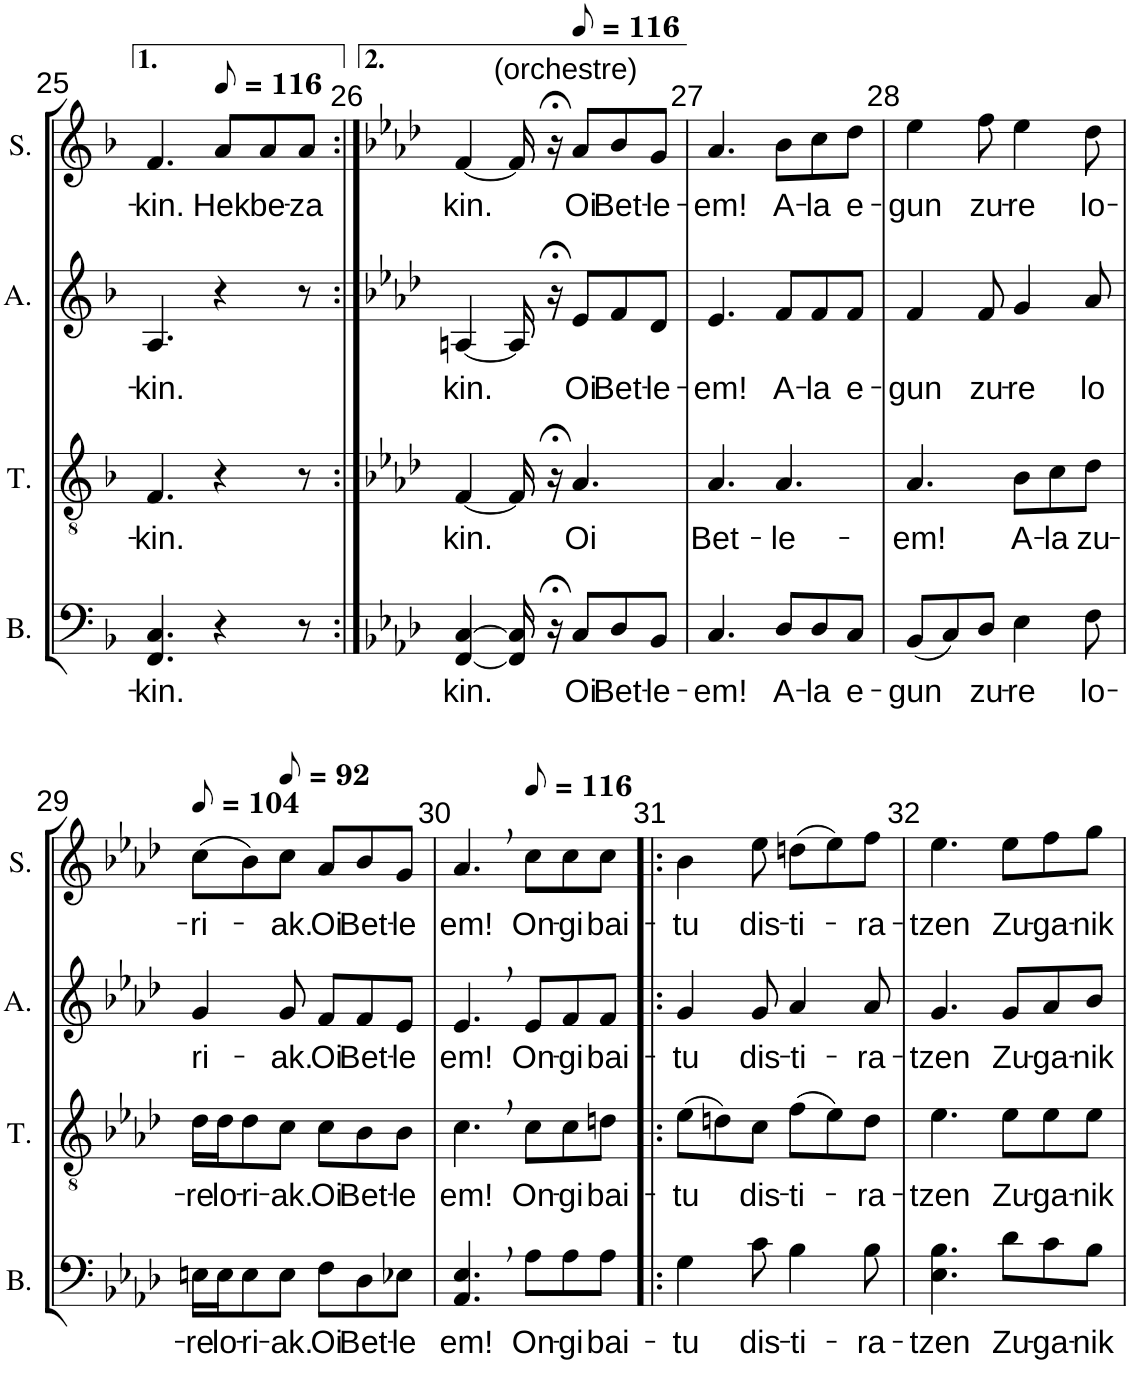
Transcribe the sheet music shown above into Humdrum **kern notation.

**kern	**text	**kern	**text	**kern	**text	**kern	**text
*part4	*part4	*part3	*part3	*part2	*part2	*part1	*part1
*staff4	*staff4	*staff3	*staff3	*staff2	*staff2	*staff1	*staff1
*I"Basse	*	*I"Ténor	*	*I"Alto	*	*I"Soprano	*
*I'B.	*	*I'T.	*	*I'A.	*	*I'S.	*
!!LO:PB:g=z
*clefF4	*	*clefGv2	*	*clefG2	*	*clefG2	*
*k[b-]	*	*k[b-]	*	*k[b-]	*	*k[b-]	*
*M6/8	*	*M6/8	*	*M6/8	*	*M6/8	*
=25	=25	=25	=25	=25	=25	=25	=25
!	!LO:LY:b	!	!LO:LY:b	!	!LO:LY:b	!	!LO:LY:b
4.FF/ 4.C/	-kin.	4.F/	-kin.	4.A/	-kin.	4.f/	-kin.
*	*	*	*	*	*	*MM58	*
!	!	!	!	!	!	!	!LO:LY:b
4r	.	4r	.	4r	.	8a/L	Hek
!	!	!	!	!	!	!	!LO:LY:b
.	.	.	.	.	.	8a/	be-
!	!	!	!	!	!	!	!LO:LY:b
8r	.	8r	.	8r	.	8a/J	-za
=26:|!	=26:|!	=26:|!	=26:|!	=26:|!	=26:|!	=26:|!	=26:|!
*k[b-e-a-d-]	*	*k[b-e-a-d-]	*	*k[b-e-a-d-]	*	*k[b-e-a-d-]	*
!	!LO:LY:b	!	!LO:LY:b	!	!LO:LY:b	!	!LO:LY:b
[4FF/ [4C/	kin.	[4F/	kin.	[4An/	kin.	[4f/	kin.
16FF/] 16C/]	.	16F/]	.	16A/]	.	16f/]	.
!	!	!	!	!	!	!LO:TX:a:t=(orchestre)	!
16r;<	.	16r;<	.	16r;<	.	16r;<	.
*	*	*	*	*	*	*MM58	*
!	!LO:LY:b	!	!LO:LY:b	!	!LO:LY:b	!	!LO:LY:b
8C/L	Oi	4.A-/	Oi	8e-/L	Oi	8a-/L	Oi
!	!LO:LY:b	!	!	!	!LO:LY:b	!	!LO:LY:b
8D-/	Bet-	.	.	8f/	Bet-	8b-/	Bet-
!	!LO:LY:b	!	!	!	!LO:LY:b	!	!LO:LY:b
8BB-/J	-le-	.	.	8d-/J	-le-	8g/J	-le-
=27	=27	=27	=27	=27	=27	=27	=27
!	!LO:LY:b	!	!LO:LY:b	!	!LO:LY:b	!	!LO:LY:b
4.C/	-em!	4.A-/	Bet-	4.e-/	-em!	4.a-/	-em!
!	!LO:LY:b	!	!LO:LY:b	!	!LO:LY:b	!	!LO:LY:b
8D-/L	A-	4.A-/	-le-	8f/L	A-	8b-\L	A-
!	!LO:LY:b	!	!	!	!LO:LY:b	!	!LO:LY:b
8D-/	-la	.	.	8f/	-la	8cc\	-la
!	!LO:LY:b	!	!	!	!LO:LY:b	!	!LO:LY:b
8C/J	e-	.	.	8f/J	e-	8dd-\J	e-
=28	=28	=28	=28	=28	=28	=28	=28
!	!LO:LY:b	!	!LO:LY:b	!	!LO:LY:b	!	!LO:LY:b
(8BB-/L	-gun	4.A-/	-em!	4f/	-gun	4ee-\	-gun
8C/)	.	.	.	.	.	.	.
!	!LO:LY:b	!	!	!	!LO:LY:b	!	!LO:LY:b
8D-/J	zu-	.	.	8f/	zu-	8ff\	zu-
!	!LO:LY:b	!	!LO:LY:b	!	!LO:LY:b	!	!LO:LY:b
4E-\	-re	8B-\L	A-	4g/	-re	4ee-\	-re
!	!	!	!LO:LY:b	!	!	!	!
.	.	8c\	-la	.	.	.	.
!	!LO:LY:b	!	!LO:LY:b	!	!LO:LY:b	!	!LO:LY:b
8F\	lo-	8d-\J	zu-	8a-/	lo	8dd-\	lo-
!!LO:LB:g=z
=29	=29	=29	=29	=29	=29	=29	=29
*	*	*	*	*	*	*MM52	*
!	!LO:LY:b	!	!LO:LY:b	!	!LO:LY:b	!	!LO:LY:b
16En\LL	-re	16d-\LL	-re	4g/	-ri-	(8cc\L	-ri-
!	!LO:LY:b	!	!LO:LY:b	!	!	!	!
16E\J	lo-	16d-\J	lo-	.	.	.	.
!	!LO:LY:b	!	!LO:LY:b	!	!	!	!
8E\	-ri-	8d-\	-ri-	.	.	8b-\)	.
*	*	*	*	*	*	*MM46	*
!	!LO:LY:b	!	!LO:LY:b	!	!LO:LY:b	!	!LO:LY:b
8E\J	-ak.	8c\J	-ak.	8g/	-ak.	8cc\J	-ak.
!	!LO:LY:b	!	!LO:LY:b	!	!LO:LY:b	!	!LO:LY:b
8F\L	Oi	8c\L	Oi	8f/L	Oi	8a-/L	Oi
!	!LO:LY:b	!	!LO:LY:b	!	!LO:LY:b	!	!LO:LY:b
8D-\	Bet-	8B-\	Bet-	8f/	Bet-	8b-/	Bet-
!	!LO:LY:b	!	!LO:LY:b	!	!LO:LY:b	!	!LO:LY:b
8E-X\J	-le	8B-\J	-le	8e-/J	-le	8g/J	-le
=30	=30	=30	=30	=30	=30	=30	=30
!	!LO:LY:b	!	!LO:LY:b	!	!LO:LY:b	!	!LO:LY:b
4.AA-/, 4.E-/,	-em!	4.c,\	-em!	4.e-,/	-em!	4.a-,/	-em!
*	*	*	*	*	*	*MM58	*
!	!LO:LY:b	!	!LO:LY:b	!	!LO:LY:b	!	!LO:LY:b
8A-\L	On-	8c\L	On-	8e-/L	On-	8cc\L	On-
!	!LO:LY:b	!	!LO:LY:b	!	!LO:LY:b	!	!LO:LY:b
8A-\	-gi	8c\	-gi	8f/	-gi	8cc\	-gi
!	!LO:LY:b	!	!LO:LY:b	!	!LO:LY:b	!	!LO:LY:b
8A-\J	bai-	8dn\J	bai-	8f/J	bai-	8cc\J	bai-
=31!|:	=31!|:	=31!|:	=31!|:	=31!|:	=31!|:	=31!|:	=31!|:
!	!LO:LY:b	!	!LO:LY:b	!	!LO:LY:b	!	!LO:LY:b
4G\	-tu	(8e-\L	-tu	4g/	-tu	4b-\	-tu
.	.	8dn\)	.	.	.	.	.
!	!LO:LY:b	!	!LO:LY:b	!	!LO:LY:b	!	!LO:LY:b
8c\	dis-	8c\J	dis-	8g/	dis-	8ee-\	dis-
!	!LO:LY:b	!	!LO:LY:b	!	!LO:LY:b	!	!LO:LY:b
4B-\	-ti-	(8f\L	-ti-	4a-/	-ti-	(8ddn\L	-ti-
.	.	8e-\)	.	.	.	8ee-\)	.
!	!LO:LY:b	!	!LO:LY:b	!	!LO:LY:b	!	!LO:LY:b
8B-\	-ra-	8d\J	-ra-	8a-/	-ra-	8ff\J	-ra-
=32	=32	=32	=32	=32	=32	=32	=32
!	!LO:LY:b	!	!LO:LY:b	!	!LO:LY:b	!	!LO:LY:b
4.E-\ 4.B-\	-tzen	4.e-\	-tzen	4.g/	-tzen	4.ee-\	-tzen
!	!LO:LY:b	!	!LO:LY:b	!	!LO:LY:b	!	!LO:LY:b
8d-\L	Zu-	8e-\L	Zu-	8g/L	Zu-	8ee-\L	Zu-
!	!LO:LY:b	!	!LO:LY:b	!	!LO:LY:b	!	!LO:LY:b
8c\	-ga-	8e-\	-ga-	8a-/	-ga-	8ff\	-ga-
!	!LO:LY:b	!	!LO:LY:b	!	!LO:LY:b	!	!LO:LY:b
8B-\J	-nik	8e-\J	-nik	8b-/J	-nik	8gg\J	-nik
=	=	=	=	=	=	=	=
*-	*-	*-	*-	*-	*-	*-	*-
